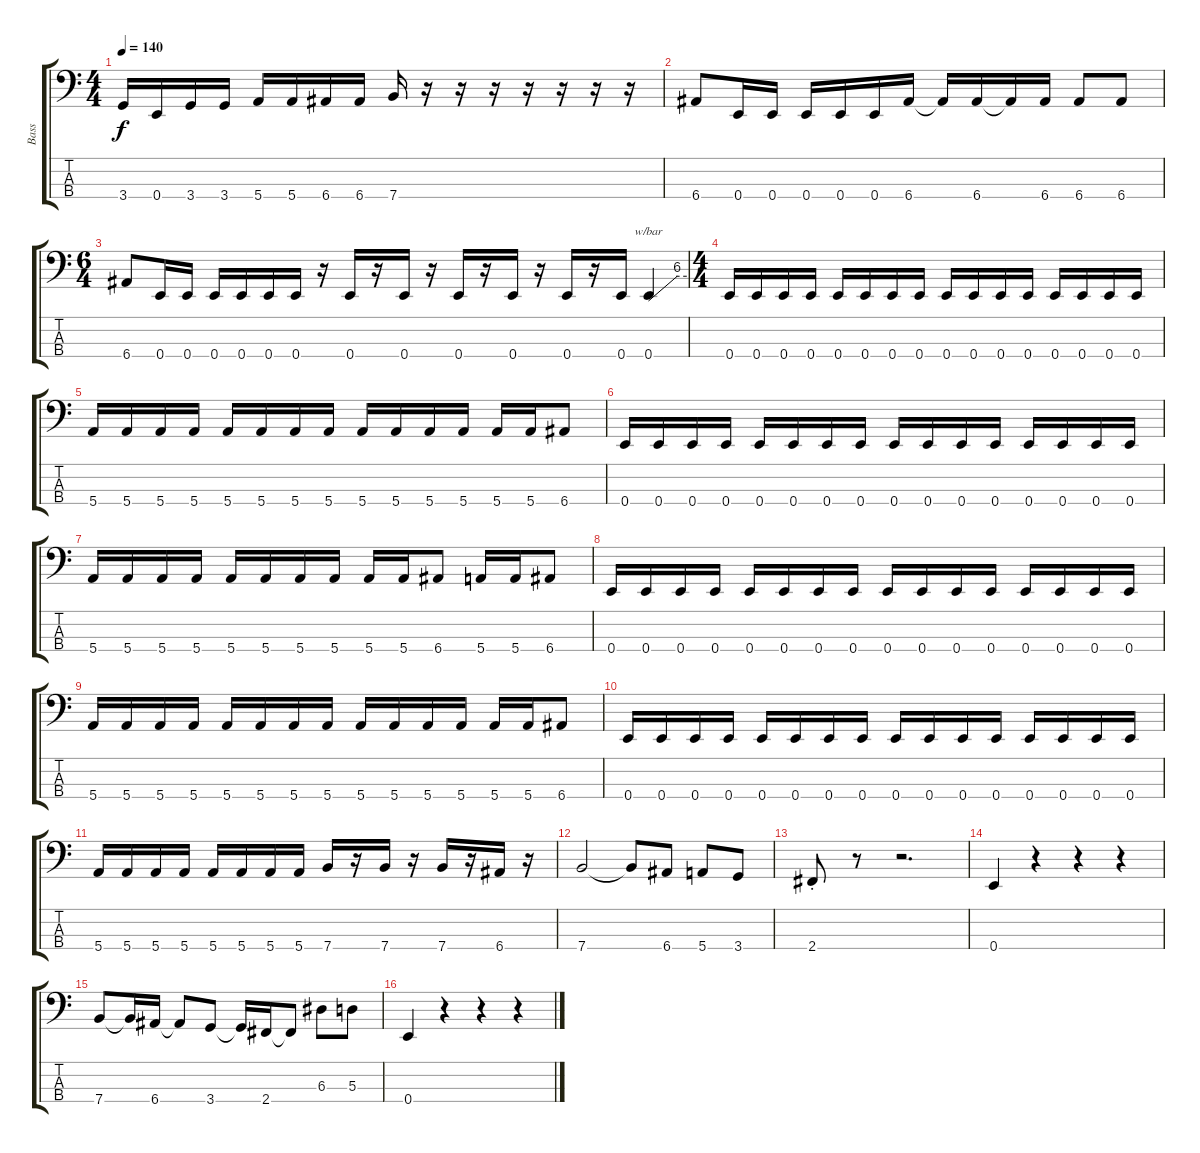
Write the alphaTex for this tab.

\track ("Bass" "Bass") {instrument electricbassfinger}
\staff {score tabs}
\tuning (G2 D2 A1 E1) {hide}
\ts (4 4)
\tempo 140
\clef f4
\ks c
3.4.16{dy f} 0.4.16 3.4.16 3.4.16 5.4.16 5.4.16 6.4.16 6.4.16 7.4.16 r.16 r.16 r.16 r.16 r.16 r.16 r.16 |
6.4.8 0.4.16 0.4.16 0.4.16 0.4.16 0.4.16 6.4.16 6.4{t}.16 6.4.16 6.4{t}.16 6.4.16 6.4.8 6.4.8 |
\ts (6 4)
6.4.8 0.4.16 0.4.16 0.4.16 0.4.16 0.4.16 0.4.16 r.16 0.4.16 r.16 0.4.16 r.16 0.4.16 r.16 0.4.16 r.16 0.4.16 r.16 0.4.16 0.4.4{tbe (custom default 0 0 45 24 60 24)} |
\ts (4 4)
0.4.16 0.4.16 0.4.16 0.4.16 0.4.16 0.4.16 0.4.16 0.4.16 0.4.16 0.4.16 0.4.16 0.4.16 0.4.16 0.4.16 0.4.16 0.4.16 |
5.4.16 5.4.16 5.4.16 5.4.16 5.4.16 5.4.16 5.4.16 5.4.16 5.4.16 5.4.16 5.4.16 5.4.16 5.4.16 5.4.16 6.4.8 |
0.4.16 0.4.16 0.4.16 0.4.16 0.4.16 0.4.16 0.4.16 0.4.16 0.4.16 0.4.16 0.4.16 0.4.16 0.4.16 0.4.16 0.4.16 0.4.16 |
5.4.16 5.4.16 5.4.16 5.4.16 5.4.16 5.4.16 5.4.16 5.4.16 5.4.16 5.4.16 6.4.8 5.4.16 5.4.16 6.4.8 |
0.4.16 0.4.16 0.4.16 0.4.16 0.4.16 0.4.16 0.4.16 0.4.16 0.4.16 0.4.16 0.4.16 0.4.16 0.4.16 0.4.16 0.4.16 0.4.16 |
5.4.16 5.4.16 5.4.16 5.4.16 5.4.16 5.4.16 5.4.16 5.4.16 5.4.16 5.4.16 5.4.16 5.4.16 5.4.16 5.4.16 6.4.8 |
0.4.16 0.4.16 0.4.16 0.4.16 0.4.16 0.4.16 0.4.16 0.4.16 0.4.16 0.4.16 0.4.16 0.4.16 0.4.16 0.4.16 0.4.16 0.4.16 |
5.4.16 5.4.16 5.4.16 5.4.16 5.4.16 5.4.16 5.4.16 5.4.16 7.4.16 r.16 7.4.16 r.16 7.4.16 r.16 6.4.16 r.16 |
7.4.2 7.4{t}.8 6.4.8 5.4.8 3.4.8 |
2.4{st}.8 r.8 r.2{d} |
0.4.4 r.4 r.4 r.4 |
7.4.8 7.4{t}.16 6.4.16 6.4{t}.8 3.4.8 3.4{t}.16 2.4.16 2.4{t}.8 6.3.8 5.3.8 |
0.4.4 r.4 r.4 r.4
